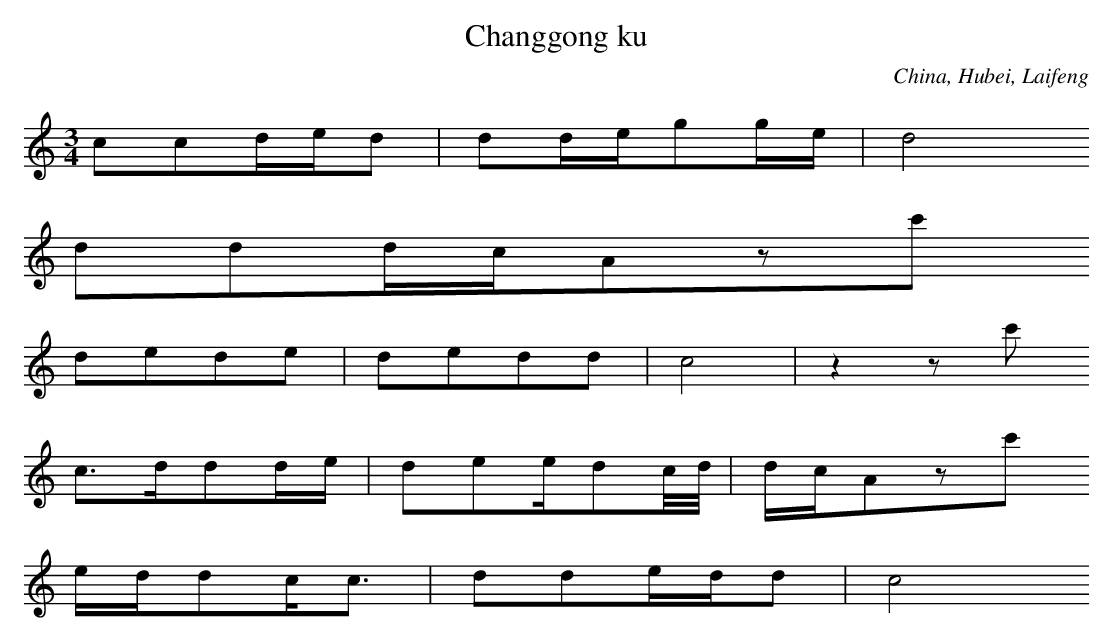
X:1
T: Changgong ku
O: China, Hubei, Laifeng
M: 3/4
L: 1/32
K: C
c4c4d2e2d4 | d4d2e2g4g2e2 | d16
d4d4d2c2A4z4c'4
d4e4d4e4 | d4e4d4d4 | c16 | z8z4c'4
c6d2d4d2e2 | d4e4e2d4cd | d2c2A4z4c'4
e2d2d4c2c6 | d4d4e2d2d4 | c16
